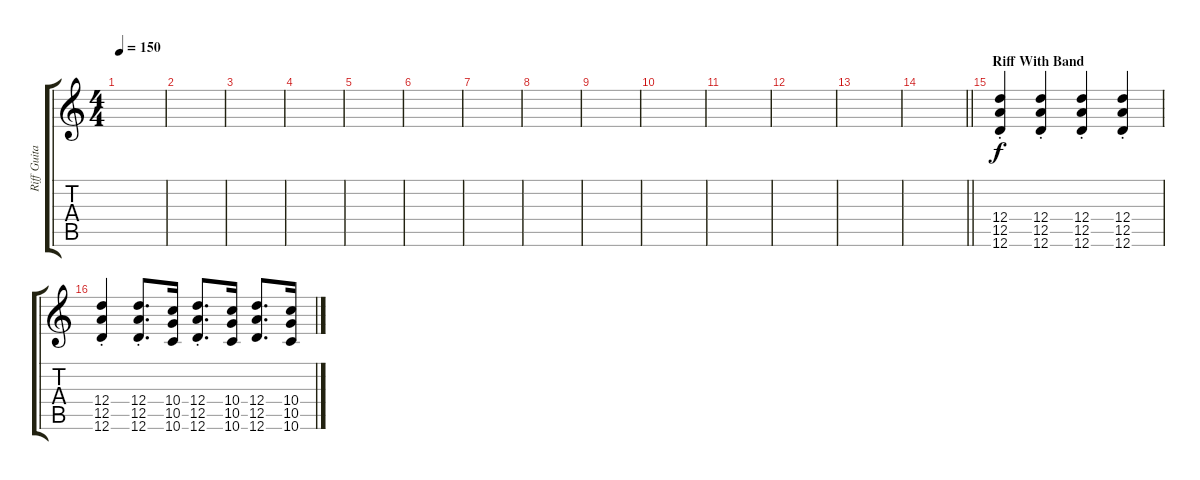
\track ("Riff Guitar" "Riff Guita") {instrument distortionguitar}
\staff {score tabs}
\tuning (E4 B3 G3 D3 A2 D2) {hide}
\ts (4 4)
\tempo 150
\clef g2
\ks c
|
|
|
|
|
|
|
|
|
|
|
|
|
\barLineRight lightlight
|
\section ("" "Riff With Band")
(12.4{st} 12.5{st} 12.6).4 (12.4{st} 12.5{st} 12.6).4 (12.4{st} 12.5{st} 12.6).4 (12.4{st} 12.5{st} 12.6).4 |
(12.4{st} 12.5{st} 12.6).4 (12.4{st} 12.5{st} 12.6).8{d} (10.4 10.5 10.6).16 (12.4{st} 12.5{st} 12.6).8{d} (10.4 10.5 10.6).16 (12.4 12.5 12.6).8{d} (10.4 10.5 10.6).16
